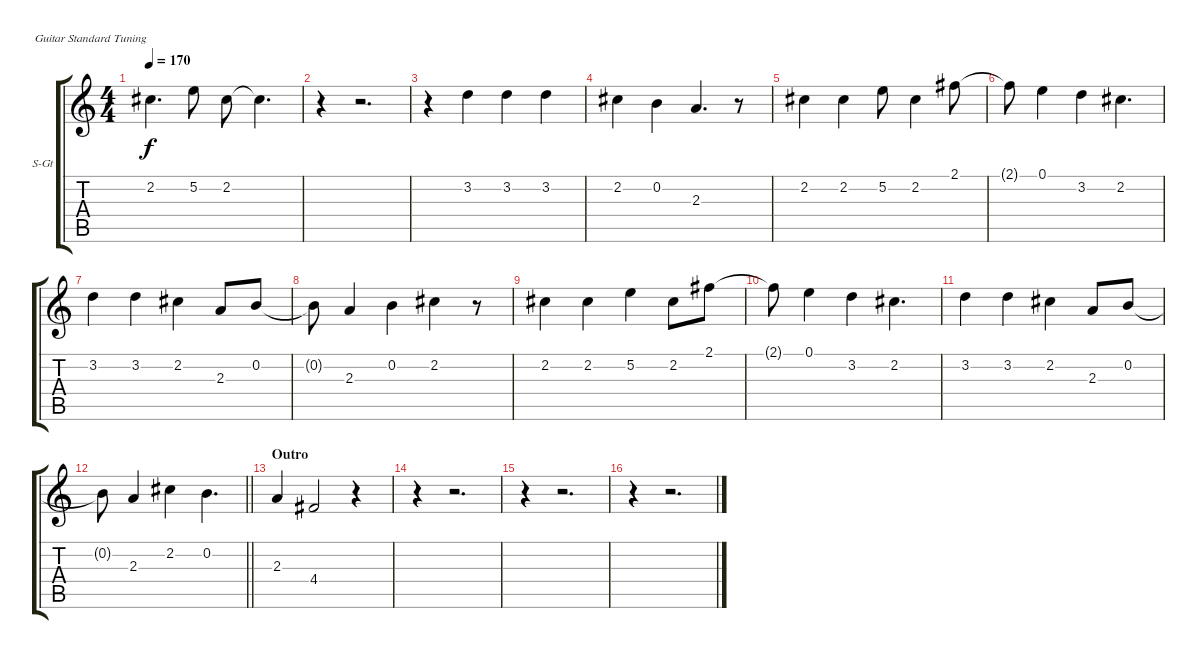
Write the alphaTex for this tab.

\bracketExtendMode groupsimilarinstruments
\firstSystemTrackNameOrientation horizontal
\otherSystemsTrackNameOrientation horizontal
\track ("Vocals" "S-Gt") {mute instrument altosax}
\staff {score tabs}
\tuning (E4 B3 G3 D3 A2 E2)
\displaytranspose 12
\ts (4 4)
\tempo 170
\clef g2
\ks c
2.2.4{d dy f} 5.2.8 2.2.8 2.2{t}.4{d} |
r.4 r.2{d} |
r.4 3.2.4 3.2.4 3.2.4 |
2.2.4 0.2.4 2.3.4{d} r.8 |
2.2.4 2.2.4 5.2.8 2.2.4 2.1.8 |
2.1{t}.8 0.1.4 3.2.4 2.2.4{d} |
3.2.4 3.2.4 2.2.4 2.3.8 0.2.8 |
0.2{t}.8 2.3.4 0.2.4 2.2.4 r.8 |
2.2.4 2.2.4 5.2.4 2.2.8 2.1.8 |
2.1{t}.8 0.1.4 3.2.4 2.2.4{d} |
3.2.4 3.2.4 2.2.4 2.3.8 0.2.8 |
\barLineRight lightlight
0.2{t}.8 2.3.4 2.2.4 0.2.4{d} |
\section ("" "Outro")
2.3.4 4.4.2 r.4 |
r.4 r.2{d} |
r.4 r.2{d} |
r.4 r.2{d}
